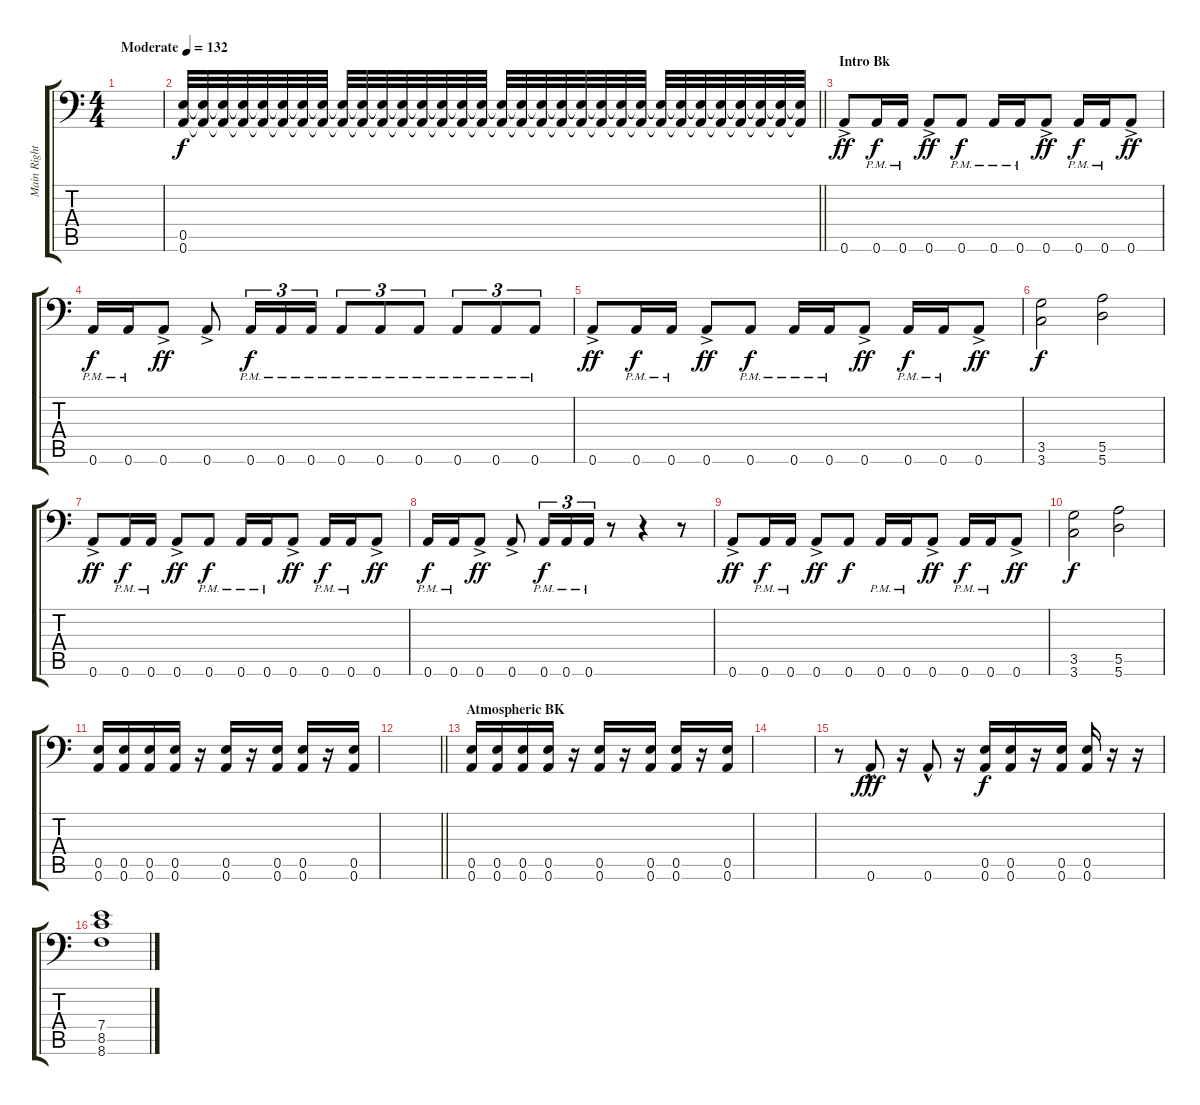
\track ("Main Right" "Main Right") {instrument distortionguitar}
\staff {score tabs}
\tuning (B3 Gb3 D3 A2 E2 A1) {hide}
\ts (4 4)
\tempo (132 "Moderate")
\clef f4
\ks aminor
|
\barLineRight lightlight
(0.5 0.6).32{volume 13} (0.5{t} 0.6{t}).32{volume 0} (0.5{t} 0.6{t}).32{volume 13} (0.5{t} 0.6{t}).32{volume 0} (0.5{t} 0.6{t}).32{volume 13} (0.5{t} 0.6{t}).32{volume 0} (0.5{t} 0.6{t}).32{volume 13} (0.5{t} 0.6{t}).32{volume 0} (0.5{t} 0.6{t}).32{volume 13} (0.5{t} 0.6{t}).32{volume 0} (0.5{t} 0.6{t}).32{volume 13} (0.5{t} 0.6{t}).32{volume 0} (0.5{t} 0.6{t}).32{volume 13} (0.5{t} 0.6{t}).32{volume 0} (0.5{t} 0.6{t}).32{volume 13} (0.5{t} 0.6{t}).32{volume 0} (0.5{t} 0.6{t}).32{volume 13} (0.5{t} 0.6{t}).32{volume 0} (0.5{t} 0.6{t}).32{volume 13} (0.5{t} 0.6{t}).32{volume 0} (0.5{t} 0.6{t}).32{volume 13} (0.5{t} 0.6{t}).32{volume 0} (0.5{t} 0.6{t}).32{volume 13} (0.5{t} 0.6{t}).32{volume 0} (0.5{t} 0.6{t}).32{volume 13} (0.5{t} 0.6{t}).32{volume 0} (0.5{t} 0.6{t}).32{volume 13} (0.5{t} 0.6{t}).32{volume 0} (0.5{t} 0.6{t}).32{volume 13} (0.5{t} 0.6{t}).32{volume 0} (0.5{t} 0.6{t}).32{volume 13} (0.5{t} 0.6{t}).32{volume 0} |
\section ("" "Intro Bk")
\ks c
0.6{ac}.8{dy ff volume 13} 0.6{pm}.16{dy f} 0.6{pm}.16 0.6{ac}.8{dy ff} 0.6{pm}.8{dy f} 0.6{pm}.16 0.6{pm}.16 0.6{ac}.8{dy ff} 0.6{pm}.16{dy f} 0.6{pm}.16 0.6{ac}.8{dy ff} |
0.6{pm}.16{dy f} 0.6{pm}.16 0.6{ac}.8{dy ff} 0.6{ac}.8 0.6{pm}.16{tu (3 2) dy f} 0.6{pm}.16{tu (3 2)} 0.6{pm}.16{tu (3 2)} 0.6{pm}.8{tu (3 2)} 0.6{pm}.8{tu (3 2)} 0.6{pm}.8{tu (3 2)} 0.6{pm}.8{tu (3 2)} 0.6{pm}.8{tu (3 2)} 0.6{pm}.8{tu (3 2)} |
0.6{ac}.8{dy ff} 0.6{pm}.16{dy f} 0.6{pm}.16 0.6{ac}.8{dy ff} 0.6{pm}.8{dy f} 0.6{pm}.16 0.6{pm}.16 0.6{ac}.8{dy ff} 0.6{pm}.16{dy f} 0.6{pm}.16 0.6{ac}.8{dy ff} |
(3.5 3.6).2{dy f} (5.5 5.6).2 |
0.6{ac}.8{dy ff} 0.6{pm}.16{dy f} 0.6{pm}.16 0.6{ac}.8{dy ff} 0.6{pm}.8{dy f} 0.6{pm}.16 0.6{pm}.16 0.6{ac}.8{dy ff} 0.6{pm}.16{dy f} 0.6{pm}.16 0.6{ac}.8{dy ff} |
0.6{pm}.16{dy f} 0.6{pm}.16 0.6{ac}.8{dy ff} 0.6{ac}.8 0.6{pm}.16{tu (3 2) dy f} 0.6{pm}.16{tu (3 2)} 0.6{pm}.16{tu (3 2)} r.8 r.4 r.8 |
0.6{ac}.8{dy ff} 0.6{pm}.16{dy f} 0.6{pm}.16 0.6{ac}.8{dy ff} 0.6.8{dy f} 0.6{pm}.16 0.6{pm}.16 0.6{ac}.8{dy ff} 0.6{pm}.16{dy f} 0.6{pm}.16 0.6{ac}.8{dy ff} |
(3.5 3.6).2{dy f} (5.5 5.6).2 |
(0.5 0.6).16 (0.5 0.6).16 (0.5 0.6).16 (0.5 0.6).16 r.16 (0.5 0.6).16 r.16 (0.5 0.6).16 (0.5 0.6).16 r.16 (0.5 0.6).16 |
\barLineRight lightlight
|
\section ("" "Atmospheric BK")
(0.5 0.6).16 (0.5 0.6).16 (0.5 0.6).16 (0.5 0.6).16 r.16 (0.5 0.6).16 r.16 (0.5 0.6).16 (0.5 0.6).16 r.16 (0.5 0.6).16 |
|
r.8 0.6{hac}.8{dy fff} r.16 0.6{hac}.8 r.16 (0.5 0.6).16{dy f} (0.5 0.6).16 r.16 (0.5 0.6).16 (0.5 0.6).16 r.16 r.16 |
(7.4 8.5 8.6).1
